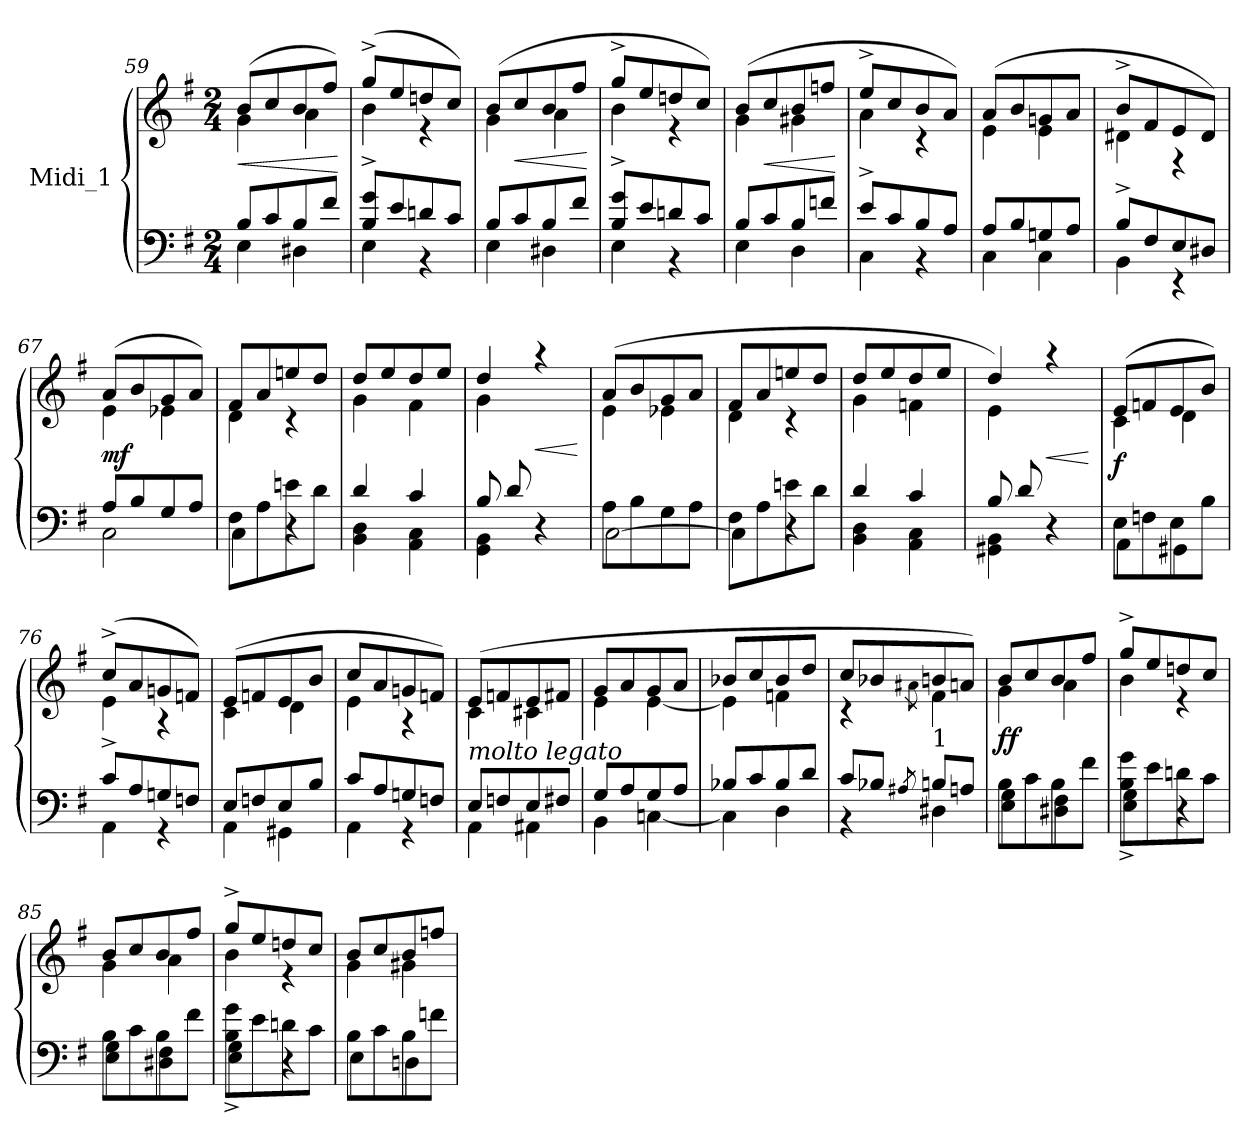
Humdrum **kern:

**kern	**kern	**dynam
*part1	*part1	*part1
*staff2	*staff1	*staff1/2
*I"Midi_1	*	*
!!LO:PB:g=z
*clefF4	*clefG2	*
*k[f#]	*k[f#]	*
*G:	*G:	*
*M2/4	*M2/4	*
=59	=59	=59
*^	*	*
!	!	!	!LO:HP:b
*	*	*^	*
8B/L	4E\	(>8b/L	4g\	<
8c/	.	8cc/	.	.
8B/	4D#X\	8b/	4a\	.
8f#/J	.	8ff#/J)	.	.
*v	*v	*	*	*
*	*v	*v	*
.	.	[
!!LO:LB:g=z
=60	=60	=60
*^	*^	*
8B/^ 8g/^L	4E\	(>8gg^/L	4b\	.
8e/	.	8ee/	.	.
8dni/	4r	8ddni/	4r	.
8c/J	.	8cc/J)	.	.
=61	=61	=61	=61	=61
8B/L	4E\	(>8b/L	4g\	.
!	!	!	!	!LO:HP:b
8c/	.	8cc/	.	<
8B/	4D#X\	8b/	4a\	.
8f#/J	.	8ff#/J	.	.
*v	*v	*	*	*
*	*v	*v	*
.	.	[
=62	=62	=62
*^	*^	*
8B/^ 8g/^L	4E\	8gg^/L	4b\	.
8e/	.	8ee/	.	.
8dni/	4r	8ddni/	4r	.
8c/J	.	8cc/J)	.	.
=63	=63	=63	=63	=63
8B/L	4E\	(>8b/L	4g\	.
!	!	!	!	!LO:HP:b
8c/	.	8cc/	.	<
8B/	4D\	8b/	4g#X\	.
8fn/J	.	8ffn/J	.	.
*v	*v	*	*	*
*	*v	*v	*
.	.	[
=64	=64	=64
*^	*^	*
8e^/L	4C\	8ee^/L	4a\	.
8c/	.	8cc/	.	.
8B/	4r	8b/	4r	.
8A/J	.	8a/J)	.	.
=65	=65	=65	=65	=65
8A/L	4C\	(>8a/L	4e\	.
8B/	.	8b/	.	.
8Gni/	4C\	8gni/	4e\	.
8A/J	.	8a/J	.	.
=66	=66	=66	=66	=66
8B^/L	4BB\	8b^/L	4d#X\	.
8F#/	.	8f#/	.	.
8E/	4r	8e/	4r	.
8D#X/J	.	8d#/J)	.	.
!!LO:LB:g=z	!!
=67	=67	=67	=67	=67
!	!	!	!	!LO:DY:b
8A/L	2C\	(>8a/L	4e\	mf
8B/	.	8b/	.	.
8G/	.	8g/	4e-X\	.
8A/J	.	8a/J)	.	.
!!LO:LB:g=z	!!
=68	=68	=68	=68	=68
*	*^	*	*	*
2ryy	8F#\L	4C\	8f#/L	4d\	.
.	8A\	.	8a/	.	.
.	8eni\	4r	8eeni/	4r	.
.	8d\J	.	8dd/J	.	.
=69	=69	=69	=69	=69	=69
2ryy	4d/	4BB\ 4D\	8dd/L	4g\	.
.	.	.	8ee/	.	.
.	4c/	4AA\ 4C\	8dd/	4f#\	.
.	.	.	8ee/J	.	.
=70	=70	=70	=70	=70	=70
*	*	*	*	*^	*
8B/L	4GG\ 4BB\	2ryy	4dd/	4g\	4ryy	.
8d/	.	.	.	.	.	.
!	!	!	!	!	!	!LO:HP:b
4ryy	4r	.	4r	4ryy	8b\	<
.	.	.	.	.	8g\J	.
*v	*v	*v	*	*	*	*
*	*v	*v	*v	*
.	.	[
=71	=71	=71
*^	*^	*
*	*^	*	*	*
2ryy	8A\L	[2C\	(>8a/L	4e\	.
.	8B\	.	8b/	.	.
.	8G\	.	8g/	4e-X\	.
.	8A\J	.	8a/J	.	.
=72	=72	=72	=72	=72	=72
2ryy	8F#\L	4C\]	8f#/L	4d\	.
.	8A\	.	8a/	.	.
.	8eni\	4r	8eeni/	4r	.
.	8d\J	.	8dd/J	.	.
=73	=73	=73	=73	=73	=73
2ryy	4d/	4BB\ 4D\	8dd/L	4g\	.
.	.	.	8ee/	.	.
.	4c/	4AA\ 4C\	8dd/	4fn\	.
.	.	.	8ee/J	.	.
=74	=74	=74	=74	=74	=74
*	*	*	*	*^	*
8B/L	4GG#X\ 4BB\	2ryy	4dd/)	4e\	4ryy	.
8d/	.	.	.	.	.	.
!	!	!	!	!	!	!LO:HP:b
4ryy	4r	.	4r	4ryy	8b\	<
.	.	.	.	.	8e\J	.
*v	*v	*v	*	*	*	*
*	*v	*v	*v	*
.	.	[
!!LO:LB:g=z
=75	=75	=75
*^	*^	*
*	*^	*	*	*
!	!	!	!	!	!LO:DY:b
2ryy	8E\L	4AA\	(>8e/L	4c\	f
.	8Fn\	.	8fn/	.	.
.	8E\	4GG#X\	8e/	4d\	.
.	8B\J	.	8b/J)	.	.
*	*v	*v	*	*	*
!!LO:LB:g=z	!!
=76	=76	=76	=76	=76
8c^/L	4AA\	(>8cc^/L	4e\	.
8A/	.	8a/	.	.
8Gni/	4r	8gni/	4r	.
8Fn/J	.	8fn/J)	.	.
=77	=77	=77	=77	=77
8E/L	4AA\	(>8e/L	4c\	.
8Fn/	.	8fn/	.	.
8E/	4GG#X\	8e/	4d\	.
8B/J	.	8b/J	.	.
=78	=78	=78	=78	=78
8c/L	4AA\	8cc/L	4e\	.
8A/	.	8a/	.	.
8Gni/	4r	8gni/	4r	.
8Fn/J	.	8fn/J)	.	.
=79	=79	=79	=79	=79
!	!	!LO:TX:b:i:t=molto legato	!	!
8E/L	4AA\	(>8e/L	4c\	.
8Fn/	.	8fn/	.	.
8E/	4AA#X\	8e/	4c#X\	.
8F#X/J	.	8f#X/J	.	.
=80	=80	=80	=80	=80
8G/L	4BB\	8g/L	4e\	.
8A/	.	8a/	.	.
8G/	[4Cni\	8g/	[4e\	.
8A/J	.	8a/J	.	.
=81	=81	=81	=81	=81
8B-X/L	4C\]	8b-X/L	4e\]	.
8c/	.	8cc/	.	.
8B-/	4D\	8b-/	4fn\	.
8d/J	.	8dd/J	.	.
!!LO:PB:g=z	!!
=82	=82	=82	=82	=82
8c/L	4r	8cc/L	4r	.
8B-X/J	.	8b-X/	.	.
8qA#X/	.	.	8qa#X\	.
!LO:TX:a:t=1	!	!	!	!
8Bn/L	4D#X\	8bn/	4f#i\	.
8An/J	.	8ani/J)	.	.
!!LO:LB:g=z	!!
=83	=83	=83	=83	=83
*	*^	*	*	*
!	!	!	!	!	!LO:DY:b
2ryy	8B\L	4E\ 4G\	8b/L	4g\	ff
.	8c\	.	8cc/	.	.
.	8B\	4D#X\ 4F#\	8b/	4a\	.
.	8f#\J	.	8ff#/J	.	.
=84	=84	=84	=84	=84	=84
2ryy	8B\^ 8g\^L	4E\ 4G\	8gg^/L	4b\	.
.	8e\	.	8ee/	.	.
.	8dni\	4r	8ddni/	4r	.
.	8c\J	.	8cc/J	.	.
=85	=85	=85	=85	=85	=85
2ryy	8B\L	4E\ 4G\	8b/L	4g\	.
.	8c\	.	8cc/	.	.
.	8B\	4D#X\ 4F#\	8b/	4a\	.
.	8f#\J	.	8ff#/J	.	.
=86	=86	=86	=86	=86	=86
2ryy	8B\^ 8g\^L	4E\ 4G\	8gg^/L	4b\	.
.	8e\	.	8ee/	.	.
.	8dni\	4r	8ddni/	4r	.
.	8c\J	.	8cc/J	.	.
=87	=87	=87	=87	=87	=87
2ryy	8B\L	4E\	8b/L	4g\	.
.	8c\	.	8cc/	.	.
.	8B\	4Dni\	8b/	4g#X\	.
.	8fn\J	.	8ffn/J	.	.
*v	*v	*v	*	*	*
*	*v	*v	*
=	=	=
*-	*-	*-
